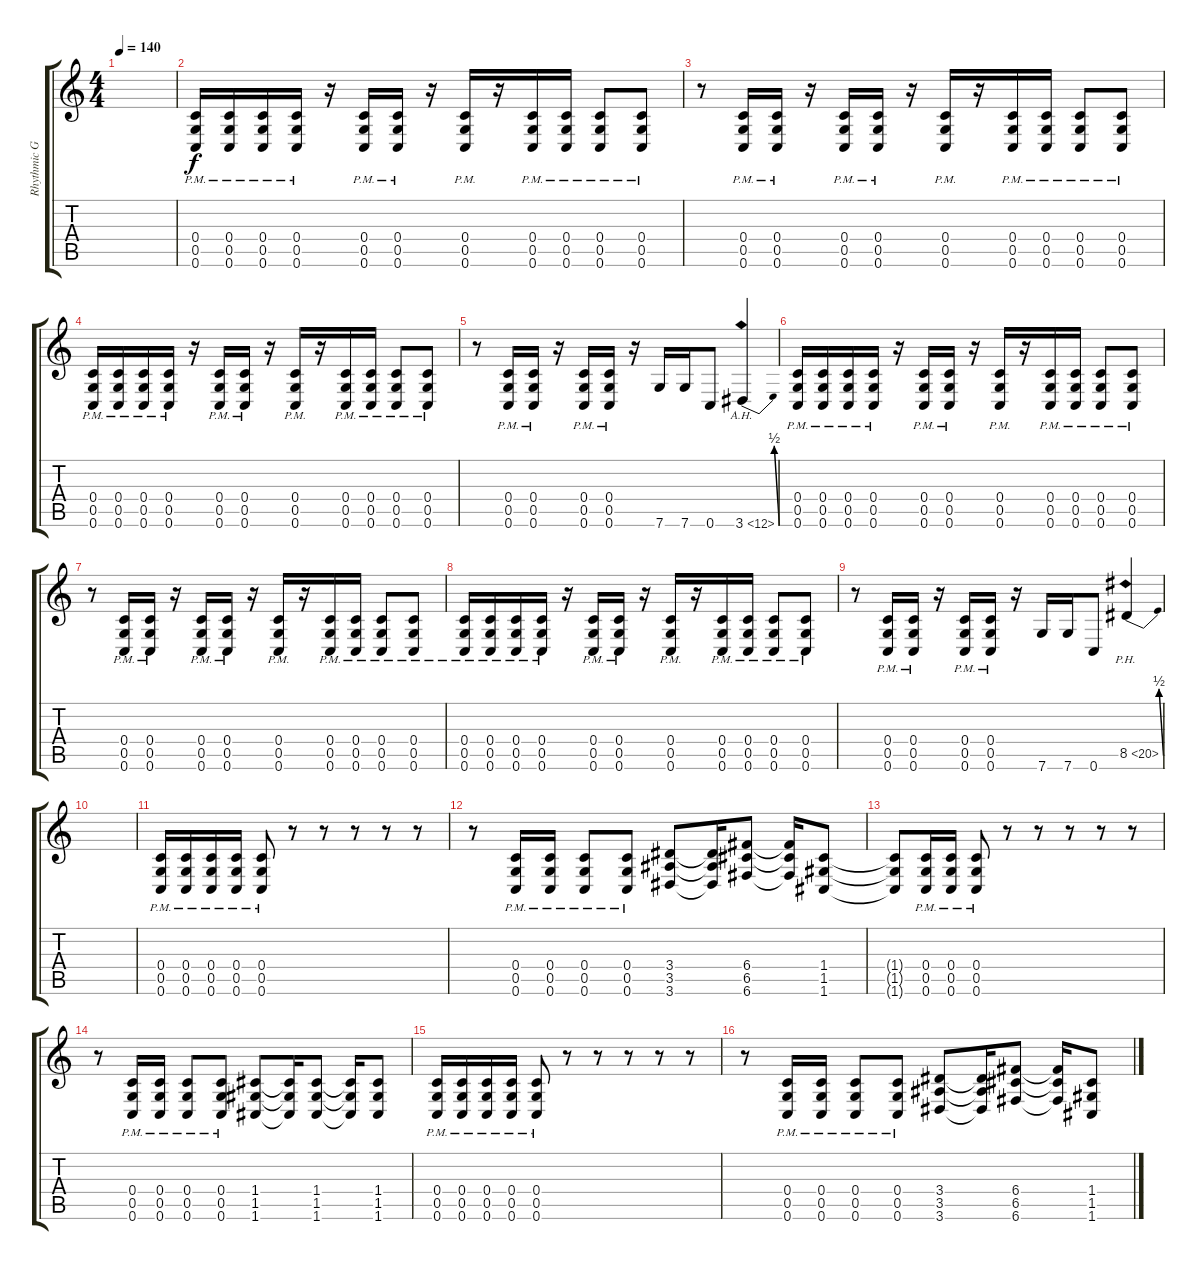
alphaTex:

\track ("Rhythmic Guitar (Drop C)" "Rhythmic G") {instrument distortionguitar}
\staff {score tabs}
\tuning (D4 A3 F3 C3 G2 C2) {hide}
\ts (4 4)
\tempo 140
\clef g2
\ks c
|
(0.4{pm} 0.5{pm} 0.6{pm}).16 (0.4{pm} 0.5{pm} 0.6{pm}).16 (0.4{pm} 0.5{pm} 0.6{pm}).16 (0.4{pm} 0.5{pm} 0.6{pm}).16 r.16 (0.4{pm} 0.5{pm} 0.6{pm}).16 (0.4{pm} 0.5{pm} 0.6{pm}).16 r.16 (0.4{pm} 0.5{pm} 0.6{pm}).16 r.16 (0.4{pm} 0.5{pm} 0.6{pm}).16 (0.4{pm} 0.5{pm} 0.6{pm}).16 (0.4{pm} 0.5{pm} 0.6{pm}).8 (0.4{pm} 0.5{pm} 0.6{pm}).8 |
r.8 (0.4{pm} 0.5{pm} 0.6{pm}).16 (0.4{pm} 0.5{pm} 0.6{pm}).16 r.16 (0.4{pm} 0.5{pm} 0.6{pm}).16 (0.4{pm} 0.5{pm} 0.6{pm}).16 r.16 (0.4{pm} 0.5{pm} 0.6{pm}).16 r.16 (0.4{pm} 0.5{pm} 0.6{pm}).16 (0.4{pm} 0.5{pm} 0.6{pm}).16 (0.4{pm} 0.5{pm} 0.6{pm}).8 (0.4{pm} 0.5{pm} 0.6{pm}).8 |
(0.4{pm} 0.5{pm} 0.6{pm}).16 (0.4{pm} 0.5{pm} 0.6{pm}).16 (0.4{pm} 0.5{pm} 0.6{pm}).16 (0.4{pm} 0.5{pm} 0.6{pm}).16 r.16 (0.4{pm} 0.5{pm} 0.6{pm}).16 (0.4{pm} 0.5{pm} 0.6{pm}).16 r.16 (0.4{pm} 0.5{pm} 0.6{pm}).16 r.16 (0.4{pm} 0.5{pm} 0.6{pm}).16 (0.4{pm} 0.5{pm} 0.6{pm}).16 (0.4{pm} 0.5{pm} 0.6{pm}).8 (0.4{pm} 0.5{pm} 0.6{pm}).8 |
r.8 (0.4{pm} 0.5{pm} 0.6{pm}).16 (0.4{pm} 0.5{pm} 0.6{pm}).16 r.16 (0.4{pm} 0.5{pm} 0.6{pm}).16 (0.4{pm} 0.5{pm} 0.6{pm}).16 r.16 7.6.16 7.6.16 0.6.8 3.6{be (bend 0 0 60 2) ah 9}.4 |
(0.4{pm} 0.5{pm} 0.6{pm}).16 (0.4{pm} 0.5{pm} 0.6{pm}).16 (0.4{pm} 0.5{pm} 0.6{pm}).16 (0.4{pm} 0.5{pm} 0.6{pm}).16 r.16 (0.4{pm} 0.5{pm} 0.6{pm}).16 (0.4{pm} 0.5{pm} 0.6{pm}).16 r.16 (0.4{pm} 0.5{pm} 0.6{pm}).16 r.16 (0.4{pm} 0.5{pm} 0.6{pm}).16 (0.4{pm} 0.5{pm} 0.6{pm}).16 (0.4{pm} 0.5{pm} 0.6{pm}).8 (0.4{pm} 0.5{pm} 0.6{pm}).8 |
r.8 (0.4{pm} 0.5{pm} 0.6{pm}).16 (0.4{pm} 0.5{pm} 0.6{pm}).16 r.16 (0.4{pm} 0.5{pm} 0.6{pm}).16 (0.4{pm} 0.5{pm} 0.6{pm}).16 r.16 (0.4{pm} 0.5{pm} 0.6{pm}).16 r.16 (0.4{pm} 0.5{pm} 0.6{pm}).16 (0.4{pm} 0.5{pm} 0.6{pm}).16 (0.4{pm} 0.5{pm} 0.6{pm}).8 (0.4{pm} 0.5{pm} 0.6{pm}).8 |
(0.4{pm} 0.5{pm} 0.6{pm}).16 (0.4{pm} 0.5{pm} 0.6{pm}).16 (0.4{pm} 0.5{pm} 0.6{pm}).16 (0.4{pm} 0.5{pm} 0.6{pm}).16 r.16 (0.4{pm} 0.5{pm} 0.6{pm}).16 (0.4{pm} 0.5{pm} 0.6{pm}).16 r.16 (0.4{pm} 0.5{pm} 0.6{pm}).16 r.16 (0.4{pm} 0.5{pm} 0.6{pm}).16 (0.4{pm} 0.5{pm} 0.6{pm}).16 (0.4{pm} 0.5{pm} 0.6{pm}).8 (0.4{pm} 0.5{pm} 0.6{pm}).8 |
r.8 (0.4{pm} 0.5{pm} 0.6{pm}).16 (0.4{pm} 0.5{pm} 0.6{pm}).16 r.16 (0.4{pm} 0.5{pm} 0.6{pm}).16 (0.4{pm} 0.5{pm} 0.6{pm}).16 r.16 7.6.16 7.6.16 0.6.8 8.5{be (bend 0 0 60 2) ph 12}.4 |
|
(0.4{pm} 0.5{pm} 0.6{pm}).16 (0.4{pm} 0.5{pm} 0.6{pm}).16 (0.4{pm} 0.5{pm} 0.6{pm}).16 (0.4{pm} 0.5{pm} 0.6{pm}).16 (0.4{pm} 0.5{pm} 0.6{pm}).8 r.8 r.8 r.8 r.8 r.8 |
r.8 (0.4{pm} 0.5{pm} 0.6{pm}).16 (0.4{pm} 0.5{pm} 0.6{pm}).16 (0.4{pm} 0.5{pm} 0.6{pm}).8 (0.4{pm} 0.5{pm} 0.6{pm}).8 (3.4 3.5 3.6).8 (3.4{t} 3.5{t} 3.6{t}).16 (6.4 6.5 6.6).8 (6.4{t} 6.5{t} 6.6{t}).16 (1.4 1.5 1.6).8 |
(1.4{t} 1.5{t} 1.6{t}).8 (0.4{pm} 0.5{pm} 0.6{pm}).16 (0.4{pm} 0.5{pm} 0.6{pm}).16 (0.4{pm} 0.5{pm} 0.6{pm}).8 r.8 r.8 r.8 r.8 r.8 |
r.8 (0.4{pm} 0.5{pm} 0.6{pm}).16 (0.4{pm} 0.5{pm} 0.6{pm}).16 (0.4{pm} 0.5{pm} 0.6{pm}).8 (0.4{pm} 0.5{pm} 0.6{pm}).8 (1.4 1.5 1.6).8 (1.4{t} 1.5{t} 1.6{t}).16 (1.4 1.5 1.6).8 (1.4{t} 1.5{t} 1.6{t}).16 (1.4 1.5 1.6).8 |
(0.4{pm} 0.5{pm} 0.6{pm}).16 (0.4{pm} 0.5{pm} 0.6{pm}).16 (0.4{pm} 0.5{pm} 0.6{pm}).16 (0.4{pm} 0.5{pm} 0.6{pm}).16 (0.4{pm} 0.5{pm} 0.6{pm}).8 r.8 r.8 r.8 r.8 r.8 |
r.8 (0.4{pm} 0.5{pm} 0.6{pm}).16 (0.4{pm} 0.5{pm} 0.6{pm}).16 (0.4{pm} 0.5{pm} 0.6{pm}).8 (0.4{pm} 0.5{pm} 0.6{pm}).8 (3.4 3.5 3.6).8 (3.4{t} 3.5{t} 3.6{t}).16 (6.4 6.5 6.6).8 (6.4{t} 6.5{t} 6.6{t}).16 (1.4 1.5 1.6).8
